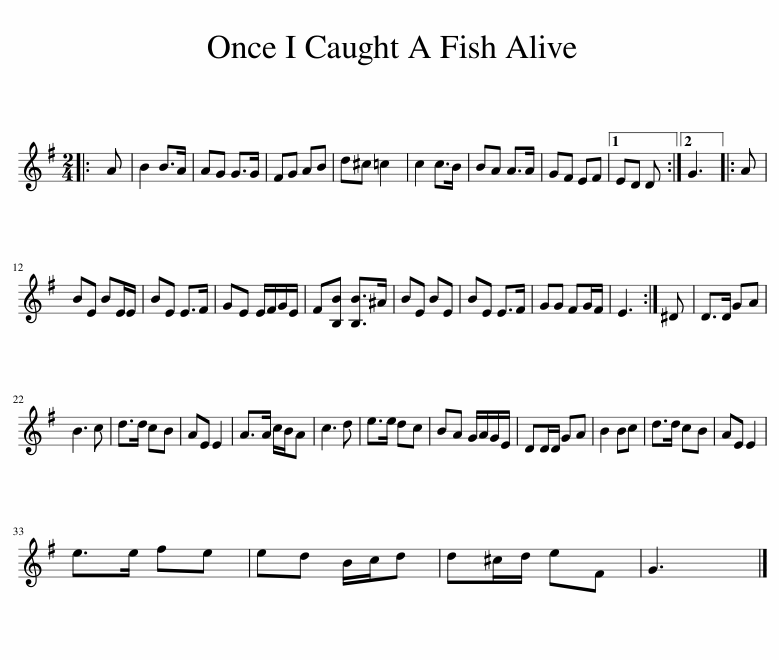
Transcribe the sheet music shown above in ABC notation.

X:1
L:1/8
M:2/4
I:linebreak $
K:G
V:1 treble
V:1
|: A | B2 B>A | AG G>G | FG AB | d^c =c2 | %5
 c2 c>B | BA A>A | GF EF |1 ED D :|2 G3 |: %10
 A |$ BE BE/E/ | BE E>F | GE E/F/G/E/ | F[B,B] [B,B]>^A | %15
 BE BE | BE E>F | GG FG/F/ | E3 :| ^D | %20
 D>D GA |$ B3 c | d>d cB | AE E2 | A>A c/B/A | %25
 c3 d | e>e dc | BA G/A/G/E/ | DD/D/ GA | B2 Bc | %30
 d>d cB | AE E2 |$ e>e fe | ed B/c/d | d^c/d/ eF | %35
 G3 |] %36
